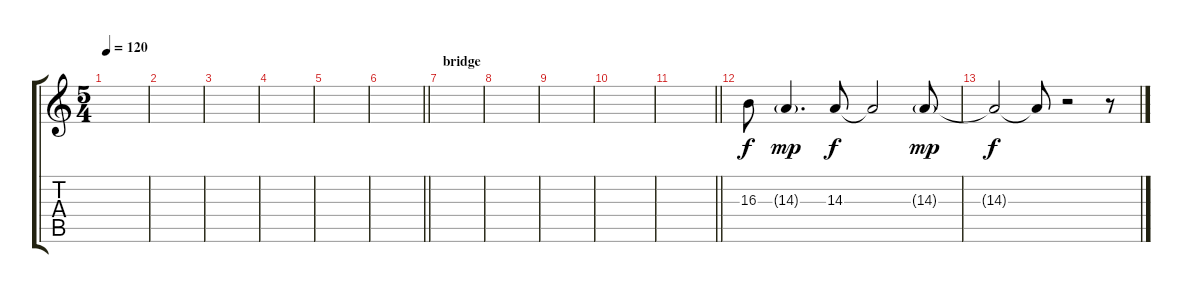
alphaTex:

\track "" {instrument vibraphone}
\staff {score tabs}
\tuning (E4 B3 G3 D3 A2 E2) {hide}
\ts (5 4)
\tempo 120
\clef g2
\ks c
|
|
|
|
|
\barLineRight lightlight
|
\section ("" "bridge")
|
|
|
|
\barLineRight lightlight
|
16.3.8 14.3{g}.4{d dy mp} 14.3.8{dy f} 14.3{t}.2 14.3{g}.8{dy mp} |
14.3{t}.2{dy f} 14.3{t}.8 r.2 r.8
